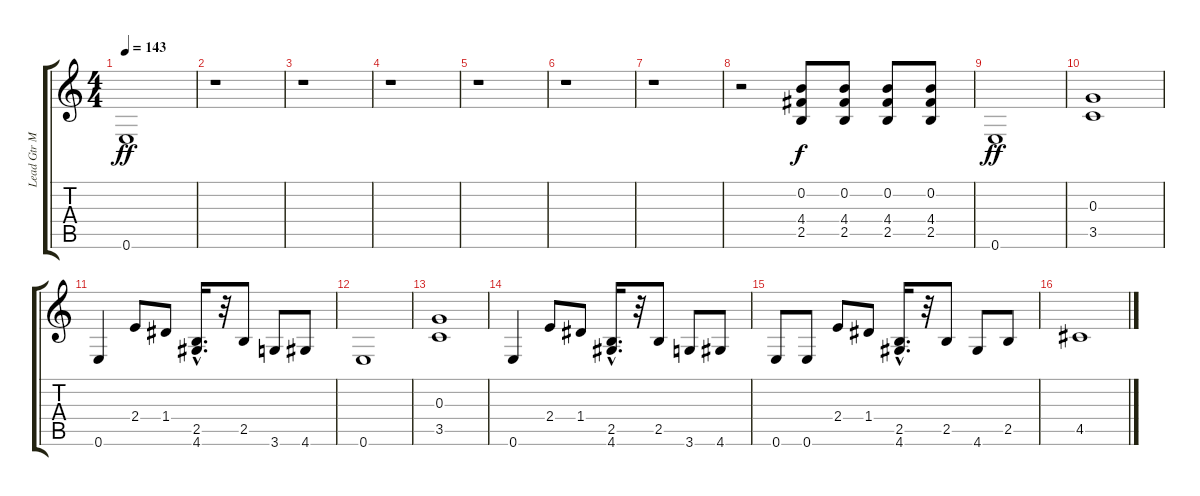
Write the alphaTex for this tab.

\track ("Lead Gtr Muted" "Lead Gtr M") {instrument electricguitarmuted}
\staff {score tabs}
\tuning (E4 B3 G3 D3 A2 E2) {hide}
\ts (4 4)
\tempo 143
\clef g2
\ks c
0.6.1{dy ff} |
r.1 |
r.1 |
r.1 |
r.1 |
r.1 |
r.1 |
r.2 (0.2 4.4 2.5).8{dy f} (0.2 4.4 2.5).8 (0.2 4.4 2.5).8 (0.2 4.4 2.5).8 |
0.6.1{dy ff} |
(0.3 3.5).1 |
0.6.4 2.4.8 1.4.8 (2.5 4.6{hac}).16{d} r.32 2.5.8 3.6.8 4.6.8 |
0.6.1 |
(0.3 3.5).1 |
0.6.4 2.4.8 1.4.8 (2.5 4.6{hac}).16{d} r.32 2.5.8 3.6.8 4.6.8 |
0.6.8 0.6.8 2.4.8 1.4.8 (2.5 4.6{hac}).16{d} r.32 2.5.8 4.6.8 2.5.8 |
4.5.1
